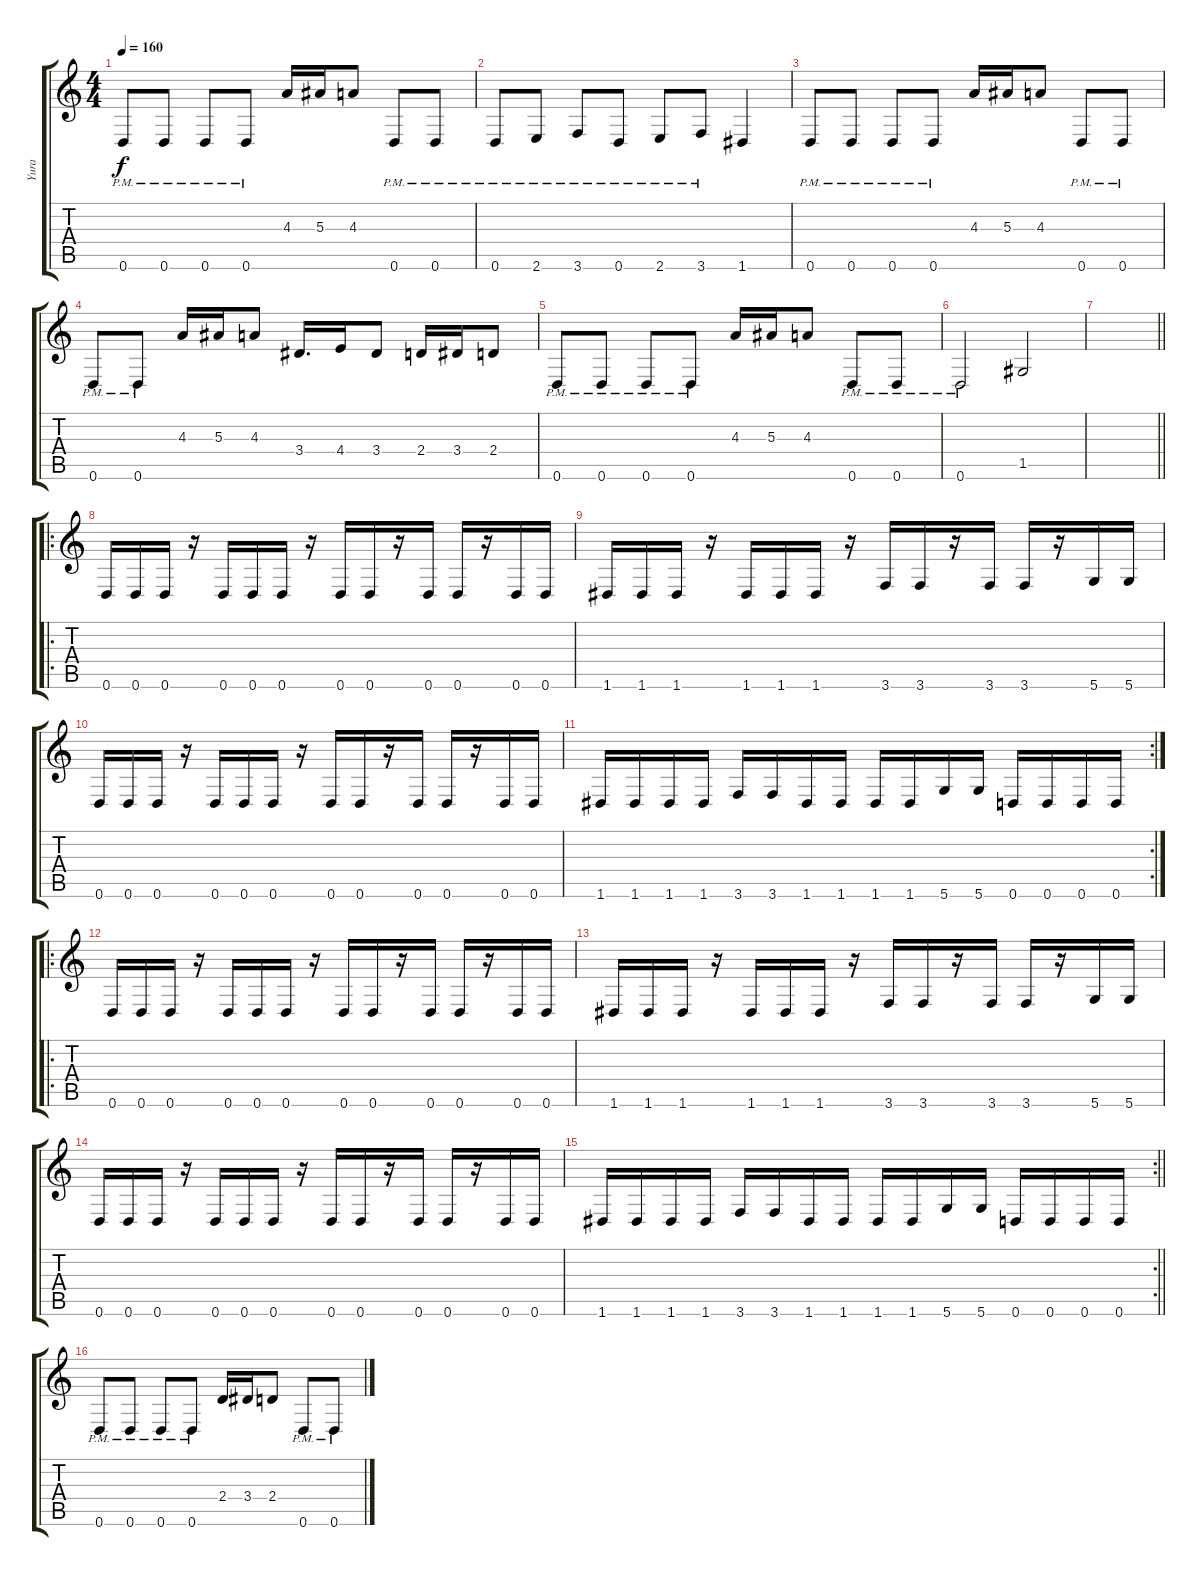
\track ("Yura" "Yura") {instrument electricbasspick}
\staff {score tabs}
\tuning (D4 A3 F3 C3 G2 D2) {hide}
\ts (4 4)
\tempo 160
\clef g2
\ks c
0.6{pm}.8{dy f} 0.6{pm}.8 0.6{pm}.8 0.6{pm}.8 4.3.16 5.3.16 4.3.8 0.6{pm}.8 0.6{pm}.8 |
0.6{pm}.8 2.6{pm}.8 3.6{pm}.8 0.6{pm}.8 2.6{pm}.8 3.6{pm}.8 1.6.4 |
0.6{pm}.8 0.6{pm}.8 0.6{pm}.8 0.6{pm}.8 4.3.16 5.3.16 4.3.8 0.6{pm}.8 0.6{pm}.8 |
0.6{pm}.8 0.6{pm}.8 4.3.16 5.3.16 4.3.8 3.4.16{d} 4.4.16 3.4.8 2.4.16 3.4.16 2.4.8 |
0.6{pm}.8 0.6{pm}.8 0.6{pm}.8 0.6{pm}.8 4.3.16 5.3.16 4.3.8 0.6{pm}.8 0.6{pm}.8 |
0.6{pm}.2 1.5.2 |
\barLineRight lightlight
|
\ro
0.6.16 0.6.16 0.6.16 r.16 0.6.16 0.6.16 0.6.16 r.16 0.6.16 0.6.16 r.16 0.6.16 0.6.16 r.16 0.6.16 0.6.16 |
1.6.16 1.6.16 1.6.16 r.16 1.6.16 1.6.16 1.6.16 r.16 3.6.16 3.6.16 r.16 3.6.16 3.6.16 r.16 5.6.16 5.6.16 |
0.6.16 0.6.16 0.6.16 r.16 0.6.16 0.6.16 0.6.16 r.16 0.6.16 0.6.16 r.16 0.6.16 0.6.16 r.16 0.6.16 0.6.16 |
\rc 2
1.6.16 1.6.16 1.6.16 1.6.16 3.6.16 3.6.16 1.6.16 1.6.16 1.6.16 1.6.16 5.6.16 5.6.16 0.6.16 0.6.16 0.6.16 0.6.16 |
\ro
0.6.16 0.6.16 0.6.16 r.16 0.6.16 0.6.16 0.6.16 r.16 0.6.16 0.6.16 r.16 0.6.16 0.6.16 r.16 0.6.16 0.6.16 |
1.6.16 1.6.16 1.6.16 r.16 1.6.16 1.6.16 1.6.16 r.16 3.6.16 3.6.16 r.16 3.6.16 3.6.16 r.16 5.6.16 5.6.16 |
0.6.16 0.6.16 0.6.16 r.16 0.6.16 0.6.16 0.6.16 r.16 0.6.16 0.6.16 r.16 0.6.16 0.6.16 r.16 0.6.16 0.6.16 |
\rc 2
\barLineRight lightlight
1.6.16 1.6.16 1.6.16 1.6.16 3.6.16 3.6.16 1.6.16 1.6.16 1.6.16 1.6.16 5.6.16 5.6.16 0.6.16 0.6.16 0.6.16 0.6.16 |
0.6{pm}.8 0.6{pm}.8 0.6{pm}.8 0.6{pm}.8 2.4.16 3.4.16 2.4.8 0.6{pm}.8 0.6{pm}.8
